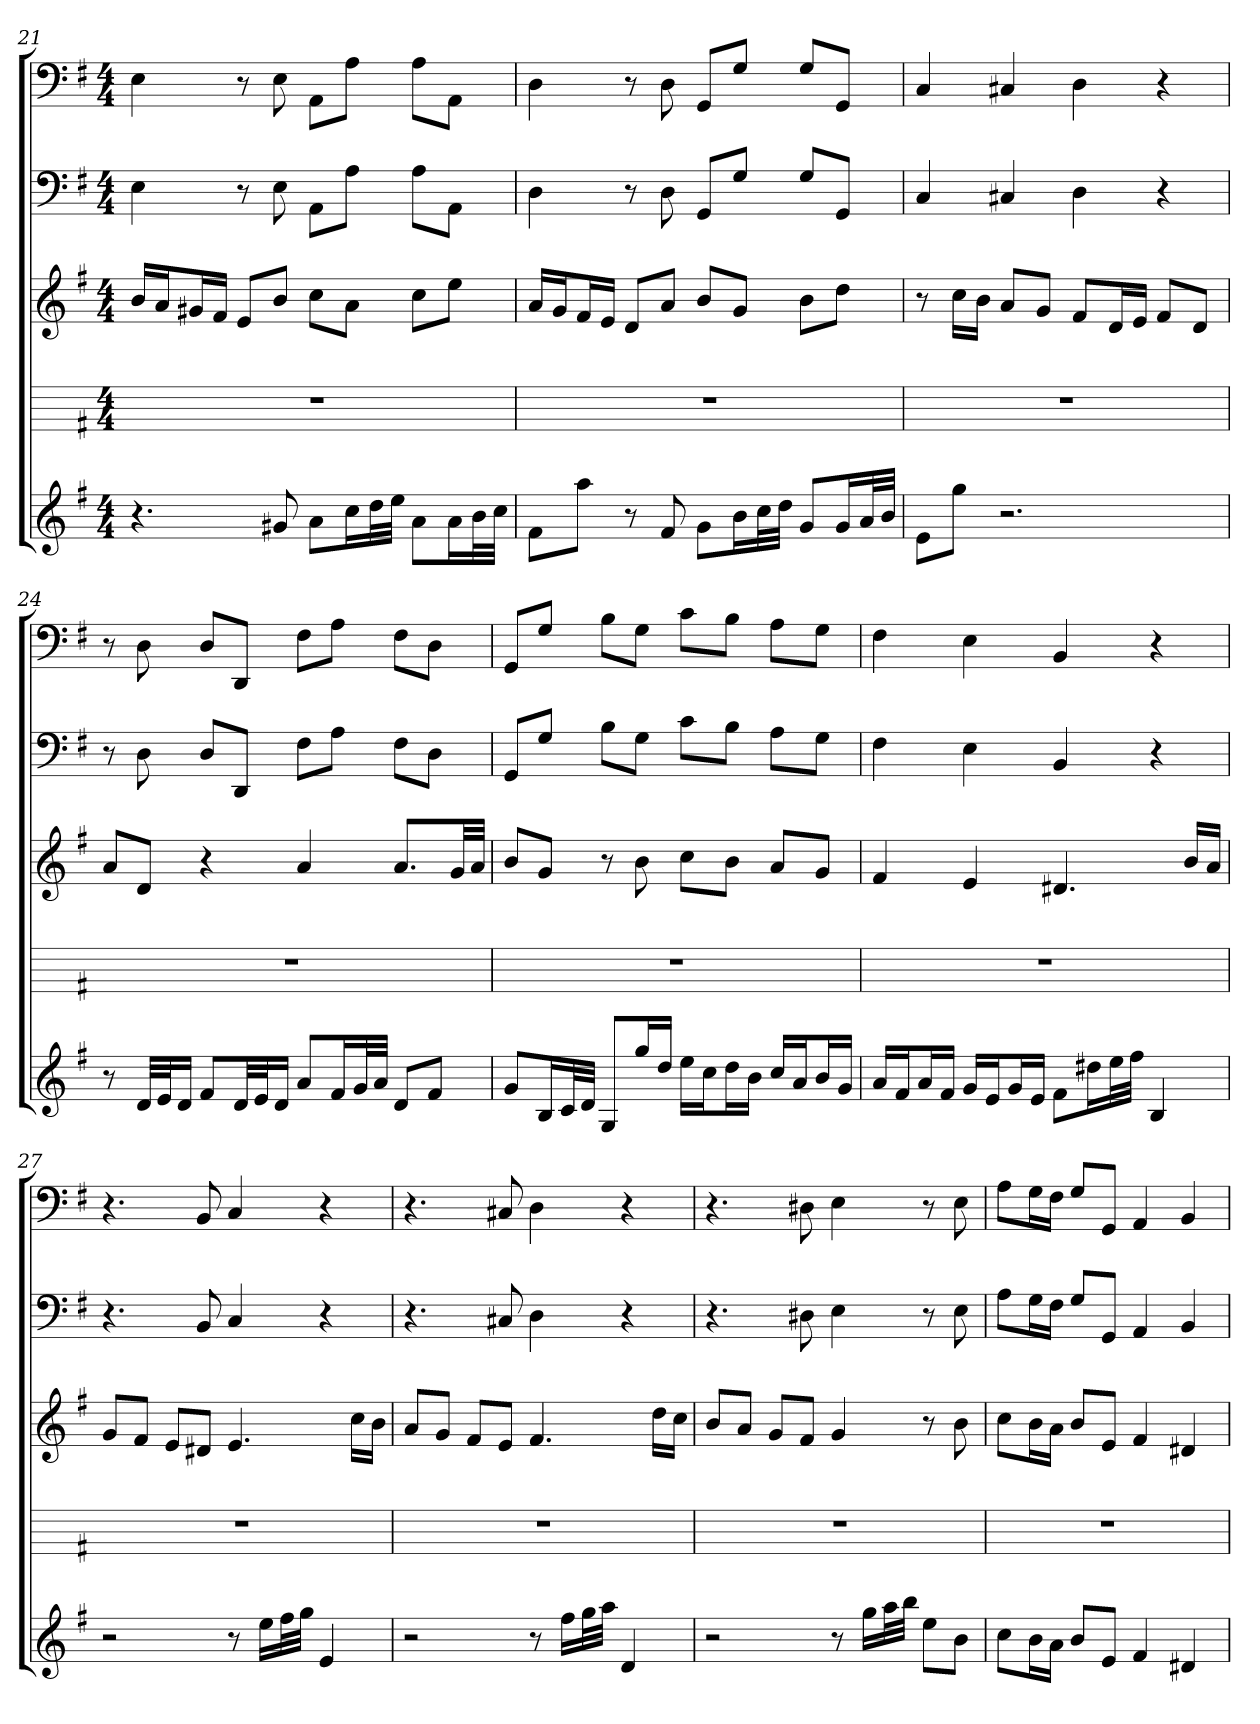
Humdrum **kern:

**kern	**kern	**kern	**kern	**kern
*part5	*part4	*part3	*part2	*part1
*staff5	*staff4	*staff3	*staff2	*staff1
*k[f#]	*k[f#]	*k[f#]	*k[f#]	*k[f#]
*e:	*e:	*e:	*e:	*e:
*M4/4	*M4/4	*M4/4	*M4/4	*M4/4
=21	=21	=21	=21	=21
4.r	1r	16bLL	4E	4E
.	.	16aJ	.	.
.	.	16g#XL	.	.
.	.	16f#JJ	.	.
.	.	8eL	8r	8r
8g#X	.	8bJ	8E	8E
8aL	.	8ccL	8AAL	8AAL
16ccL	.	8aJ	8AJ	8AJ
32ddL	.	.	.	.
32eeJJJ	.	.	.	.
8aL	.	8ccL	8AL	8AL
16aL	.	8eeJ	8AAJ	8AAJ
32bL	.	.	.	.
32ccJJJ	.	.	.	.
=22	=22	=22	=22	=22
8f#L	1r	16aLL	4D	4D
.	.	16gJ	.	.
8aaJ	.	16f#L	.	.
.	.	16eJJ	.	.
8r	.	8dL	8r	8r
8f#	.	8aJ	8D	8D
8gL	.	8bL	8GGL	8GGL
16bL	.	8gJ	8GJ	8GJ
32ccL	.	.	.	.
32ddJJJ	.	.	.	.
8gL	.	8bL	8GL	8GL
16gL	.	8ddJ	8GGJ	8GGJ
32aL	.	.	.	.
32bJJJ	.	.	.	.
=23	=23	=23	=23	=23
8eL	1r	8r	4C	4C
8ggJ	.	16ccLL	.	.
.	.	16bJJ	.	.
2.r	.	8aL	4C#X	4C#X
.	.	8gJ	.	.
.	.	8f#L	4D	4D
.	.	16dL	.	.
.	.	16eJJ	.	.
.	.	8f#L	4r	4r
.	.	8dJ	.	.
=24	=24	=24	=24	=24
8r	1r	8aL	8r	8r
32dLLL	.	8dJ	8D	8D
32eJ	.	.	.	.
16dJJ	.	.	.	.
8f#L	.	4r	8DL	8DL
32dLL	.	.	8DDJ	8DDJ
32eJ	.	.	.	.
16dJJ	.	.	.	.
8aL	.	4a	8F#L	8F#L
16f#L	.	.	8AJ	8AJ
32gL	.	.	.	.
32aJJJ	.	.	.	.
8dL	.	8.aL	8F#L	8F#L
8f#J	.	.	8DJ	8DJ
.	.	32gLL	.	.
.	.	32aJJJ	.	.
=25	=25	=25	=25	=25
8gL	1r	8bL	8GGL	8GGL
16BL	.	8gJ	8GJ	8GJ
32cL	.	.	.	.
32dJJJ	.	.	.	.
8GL	.	8r	8BL	8BL
16ggL	.	8b	8GJ	8GJ
16ddJJ	.	.	.	.
16eeLL	.	8ccL	8cL	8cL
16ccJ	.	.	.	.
16ddL	.	8bJ	8BJ	8BJ
16bJJ	.	.	.	.
16ccLL	.	8aL	8AL	8AL
16aJ	.	.	.	.
16bL	.	8gJ	8GJ	8GJ
16gJJ	.	.	.	.
=26	=26	=26	=26	=26
16aLL	1r	4f#	4F#	4F#
16f#J	.	.	.	.
16aL	.	.	.	.
16f#JJ	.	.	.	.
16gLL	.	4e	4E	4E
16eJ	.	.	.	.
16gL	.	.	.	.
16eJJ	.	.	.	.
8f#L	.	4.d#X	4BB	4BB
16dd#XL	.	.	.	.
32eeL	.	.	.	.
32ff#JJJ	.	.	.	.
4B	.	.	4r	4r
.	.	16bLL	.	.
.	.	16aJJ	.	.
=27	=27	=27	=27	=27
2r	1r	8gL	4.r	4.r
.	.	8f#J	.	.
.	.	8eL	.	.
.	.	8d#XJ	8BB	8BB
8r	.	4.e	4C	4C
16eeLL	.	.	.	.
32ff#L	.	.	.	.
32ggJJJ	.	.	.	.
4e	.	.	4r	4r
.	.	16ccLL	.	.
.	.	16bJJ	.	.
=28	=28	=28	=28	=28
2r	1r	8aL	4.r	4.r
.	.	8gJ	.	.
.	.	8f#L	.	.
.	.	8eJ	8C#X	8C#X
8r	.	4.f#	4D	4D
16ff#LL	.	.	.	.
32ggL	.	.	.	.
32aaJJJ	.	.	.	.
4d	.	.	4r	4r
.	.	16ddLL	.	.
.	.	16ccJJ	.	.
=29	=29	=29	=29	=29
2r	1r	8bL	4.r	4.r
.	.	8aJ	.	.
.	.	8gL	.	.
.	.	8f#J	8D#X	8D#X
8r	.	4g	4E	4E
16ggLL	.	.	.	.
32aaL	.	.	.	.
32bbJJJ	.	.	.	.
8eeL	.	8r	8r	8r
8bJ	.	8b	8E	8E
=30	=30	=30	=30	=30
8ccL	1r	8ccL	8AL	8AL
16bL	.	16bL	16GL	16GL
16aJJ	.	16aJJ	16F#JJ	16F#JJ
8bL	.	8bL	8GL	8GL
8eJ	.	8eJ	8GGJ	8GGJ
4f#	.	4f#	4AA	4AA
4d#X	.	4d#X	4BB	4BB
=	=	=	=	=
*-	*-	*-	*-	*-
